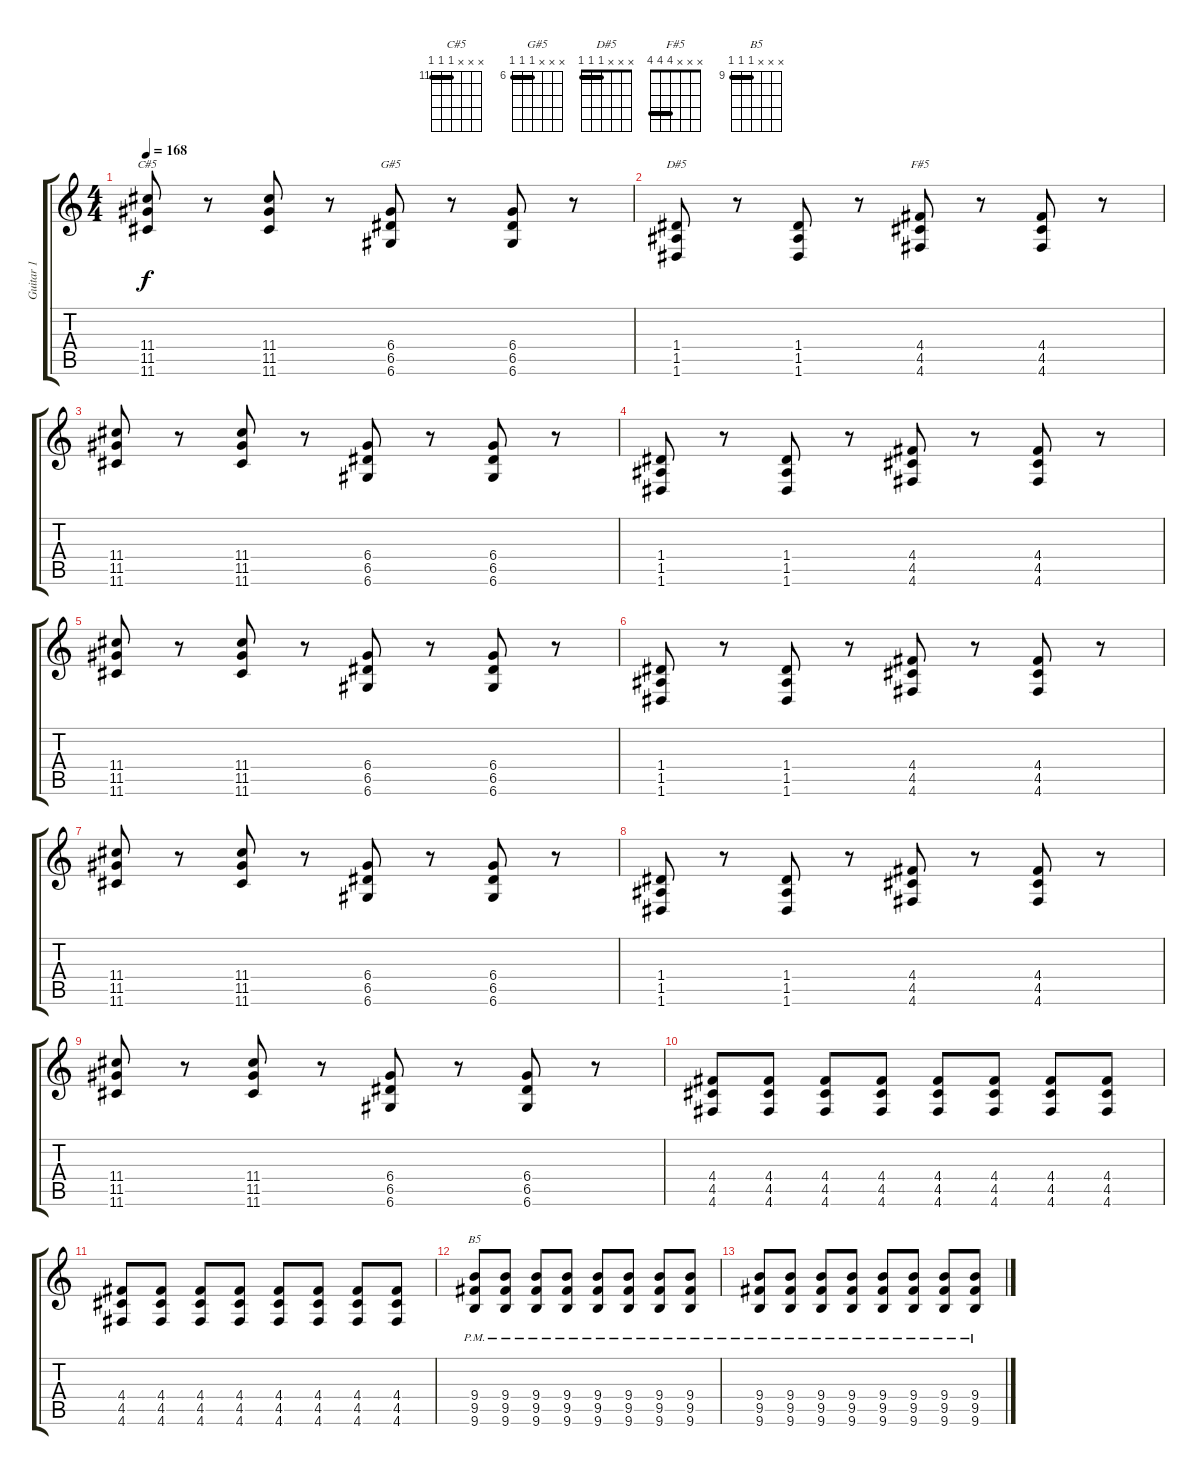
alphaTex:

\track ("Guitar 1" "Guitar 1") {instrument distortionguitar}
\staff {score tabs}
\tuning (E4 B3 G3 D3 A2 D2) {hide}
\chord ("C#5" x x x 11 11 11) {firstfret 11 barre 11}
\chord ("G#5" x x x 6 6 6) {firstfret 6 barre 6}
\chord ("D#5" x x x 1 1 1) {barre 1}
\chord ("F#5" x x x 4 4 4) {barre 4}
\chord ("B5" x x x 9 9 9) {firstfret 9 barre 9}
\ts (4 4)
\tempo 168
\clef g2
\ks c
(11.4 11.5 11.6).8{ch "C#5" dy f} r.8 (11.4 11.5 11.6).8 r.8 (6.4 6.5 6.6).8{ch "G#5"} r.8 (6.4 6.5 6.6).8 r.8 |
(1.4 1.5 1.6).8{ch "D#5"} r.8 (1.4 1.5 1.6).8 r.8 (4.4 4.5 4.6).8{ch "F#5"} r.8 (4.4 4.5 4.6).8 r.8 |
(11.4 11.5 11.6).8 r.8 (11.4 11.5 11.6).8 r.8 (6.4 6.5 6.6).8 r.8 (6.4 6.5 6.6).8 r.8 |
(1.4 1.5 1.6).8 r.8 (1.4 1.5 1.6).8 r.8 (4.4 4.5 4.6).8 r.8 (4.4 4.5 4.6).8 r.8 |
(11.4 11.5 11.6).8 r.8 (11.4 11.5 11.6).8 r.8 (6.4 6.5 6.6).8 r.8 (6.4 6.5 6.6).8 r.8 |
(1.4 1.5 1.6).8 r.8 (1.4 1.5 1.6).8 r.8 (4.4 4.5 4.6).8 r.8 (4.4 4.5 4.6).8 r.8 |
(11.4 11.5 11.6).8 r.8 (11.4 11.5 11.6).8 r.8 (6.4 6.5 6.6).8 r.8 (6.4 6.5 6.6).8 r.8 |
(1.4 1.5 1.6).8 r.8 (1.4 1.5 1.6).8 r.8 (4.4 4.5 4.6).8 r.8 (4.4 4.5 4.6).8 r.8 |
(11.4 11.5 11.6).8 r.8 (11.4 11.5 11.6).8 r.8 (6.4 6.5 6.6).8 r.8 (6.4 6.5 6.6).8 r.8 |
(4.4 4.5 4.6).8 (4.4 4.5 4.6).8 (4.4 4.5 4.6).8 (4.4 4.5 4.6).8 (4.4 4.5 4.6).8 (4.4 4.5 4.6).8 (4.4 4.5 4.6).8 (4.4 4.5 4.6).8 |
(4.4 4.5 4.6).8 (4.4 4.5 4.6).8 (4.4 4.5 4.6).8 (4.4 4.5 4.6).8 (4.4 4.5 4.6).8 (4.4 4.5 4.6).8 (4.4 4.5 4.6).8 (4.4 4.5 4.6).8 |
(9.4{pm} 9.5{pm} 9.6{pm}).8{ch "B5"} (9.4{pm} 9.5{pm} 9.6{pm}).8 (9.4{pm} 9.5{pm} 9.6{pm}).8 (9.4{pm} 9.5{pm} 9.6{pm}).8 (9.4{pm} 9.5{pm} 9.6{pm}).8 (9.4{pm} 9.5{pm} 9.6{pm}).8 (9.4{pm} 9.5{pm} 9.6{pm}).8 (9.4{pm} 9.5{pm} 9.6{pm}).8 |
(9.4{pm} 9.5{pm} 9.6{pm}).8 (9.4{pm} 9.5{pm} 9.6{pm}).8 (9.4{pm} 9.5{pm} 9.6{pm}).8 (9.4{pm} 9.5{pm} 9.6{pm}).8 (9.4{pm} 9.5{pm} 9.6{pm}).8 (9.4{pm} 9.5{pm} 9.6{pm}).8 (9.4{pm} 9.5{pm} 9.6{pm}).8 (9.4{pm} 9.5{pm} 9.6{pm}).8
